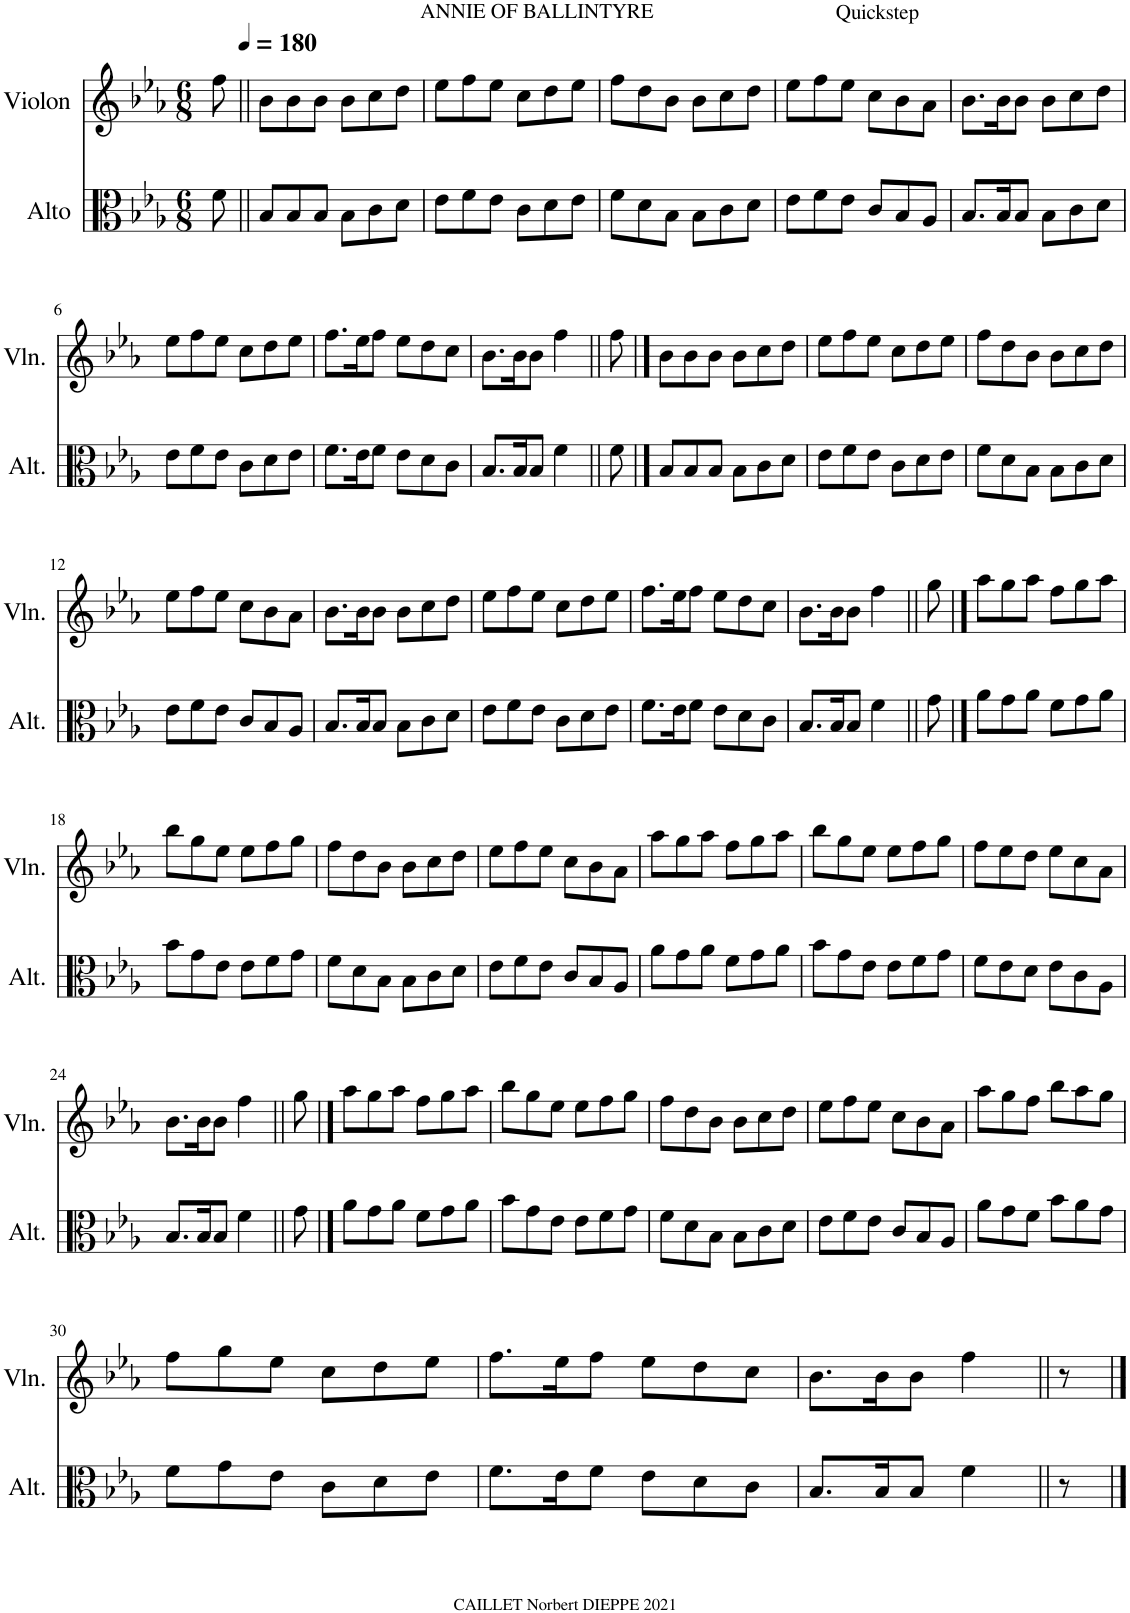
**kern	**kern
*part2	*part1
*staff2	*staff1
*I"Alto	*I"Violon
*I'Alt.	*I'Vln.
*clefC3	*clefG2
*k[b-e-a-]	*k[b-e-a-]
*M6/8	*M6/8
=	=
8f\	8ff\
=1||	=1||
*	*MM180
8B-/L	8b-\L
8B-/	8b-\
8B-/J	8b-\J
8B-\L	8b-\L
8c\	8cc\
8d\J	8dd\J
=2	=2
!	!LO:TX:a:t=ANNIE OF BALLINTYRE
8e-\L	8ee-\L
8f\	8ff\
8e-\J	8ee-\J
8c\L	8cc\L
8d\	8dd\
8e-\J	8ee-\J
=3	=3
8f\L	8ff\L
8d\	8dd\
8B-\J	8b-\J
8B-\L	8b-\L
8c\	8cc\
8d\J	8dd\J
=4	=4
!	!LO:TX:a:t=Quickstep
8e-\L	8ee-\L
8f\	8ff\
8e-\J	8ee-\J
8c/L	8cc\L
8B-/	8b-\
8A-/J	8a-\J
=5	=5
8.B-/L	8.b-\L
16B-/K	16b-\K
8B-/J	8b-\J
8B-\L	8b-\L
8c\	8cc\
8d\J	8dd\J
!!LO:LB:g=z
=6	=6
8e-\L	8ee-\L
8f\	8ff\
8e-\J	8ee-\J
8c\L	8cc\L
8d\	8dd\
8e-\J	8ee-\J
=7	=7
8.f\L	8.ff\L
16e-\K	16ee-\K
8f\J	8ff\J
8e-\L	8ee-\L
8d\	8dd\
8c\J	8cc\J
=8	=8
8.B-/L	8.b-\L
16B-/K	16b-\K
8B-/J	8b-\J
4f\	4ff\
8f\	8ff\
==9	==9
8B-/L	8b-\L
8B-/	8b-\
8B-/J	8b-\J
8B-\L	8b-\L
8c\	8cc\
8d\J	8dd\J
=10	=10
8e-\L	8ee-\L
8f\	8ff\
8e-\J	8ee-\J
8c\L	8cc\L
8d\	8dd\
8e-\J	8ee-\J
=11	=11
8f\L	8ff\L
8d\	8dd\
8B-\J	8b-\J
8B-\L	8b-\L
8c\	8cc\
8d\J	8dd\J
!!LO:LB:g=z
=12	=12
8e-\L	8ee-\L
8f\	8ff\
8e-\J	8ee-\J
8c/L	8cc\L
8B-/	8b-\
8A-/J	8a-\J
=13	=13
8.B-/L	8.b-\L
16B-/K	16b-\K
8B-/J	8b-\J
8B-\L	8b-\L
8c\	8cc\
8d\J	8dd\J
=14	=14
8e-\L	8ee-\L
8f\	8ff\
8e-\J	8ee-\J
8c\L	8cc\L
8d\	8dd\
8e-\J	8ee-\J
=15	=15
8.f\L	8.ff\L
16e-\K	16ee-\K
8f\J	8ff\J
8e-\L	8ee-\L
8d\	8dd\
8c\J	8cc\J
=16	=16
8.B-/L	8.b-\L
16B-/K	16b-\K
8B-/J	8b-\J
4f\	4ff\
8g\	8gg\
==17	==17
8a-\L	8aa-\L
8g\	8gg\
8a-\J	8aa-\J
8f\L	8ff\L
8g\	8gg\
8a-\J	8aa-\J
!!LO:LB:g=z
=18	=18
8b-\L	8bb-\L
8g\	8gg\
8e-\J	8ee-\J
8e-\L	8ee-\L
8f\	8ff\
8g\J	8gg\J
=19	=19
8f\L	8ff\L
8d\	8dd\
8B-\J	8b-\J
8B-\L	8b-\L
8c\	8cc\
8d\J	8dd\J
=20	=20
8e-\L	8ee-\L
8f\	8ff\
8e-\J	8ee-\J
8c/L	8cc\L
8B-/	8b-\
8A-/J	8a-\J
=21	=21
8a-\L	8aa-\L
8g\	8gg\
8a-\J	8aa-\J
8f\L	8ff\L
8g\	8gg\
8a-\J	8aa-\J
=22	=22
8b-\L	8bb-\L
8g\	8gg\
8e-\J	8ee-\J
8e-\L	8ee-\L
8f\	8ff\
8g\J	8gg\J
=23	=23
8f\L	8ff\L
8e-\	8ee-\
8d\J	8dd\J
8e-\L	8ee-\L
8c\	8cc\
8A-\J	8a-\J
!!LO:LB:g=z
=24	=24
8.B-/L	8.b-\L
16B-/K	16b-\K
8B-/J	8b-\J
4f\	4ff\
8g\	8gg\
==25	==25
8a-\L	8aa-\L
8g\	8gg\
8a-\J	8aa-\J
8f\L	8ff\L
8g\	8gg\
8a-\J	8aa-\J
=26	=26
8b-\L	8bb-\L
8g\	8gg\
8e-\J	8ee-\J
8e-\L	8ee-\L
8f\	8ff\
8g\J	8gg\J
=27	=27
8f\L	8ff\L
8d\	8dd\
8B-\J	8b-\J
8B-\L	8b-\L
8c\	8cc\
8d\J	8dd\J
=28	=28
8e-\L	8ee-\L
8f\	8ff\
8e-\J	8ee-\J
8c/L	8cc\L
8B-/	8b-\
8A-/J	8a-\J
=29	=29
8a-\L	8aa-\L
8g\	8gg\
8f\J	8ff\J
8b-\L	8bb-\L
8a-\	8aa-\
8g\J	8gg\J
!!LO:LB:g=z
=30	=30
8f\L	8ff\L
8g\	8gg\
8e-\J	8ee-\J
8c\L	8cc\L
8d\	8dd\
8e-\J	8ee-\J
=31	=31
8.f\L	8.ff\L
16e-\K	16ee-\K
8f\J	8ff\J
8e-\L	8ee-\L
8d\	8dd\
8c\J	8cc\J
=32	=32
8.B-/L	8.b-\L
16B-/K	16b-\K
8B-/J	8b-\J
4f\	4ff\
8r	8r
==	==
*-	*-
